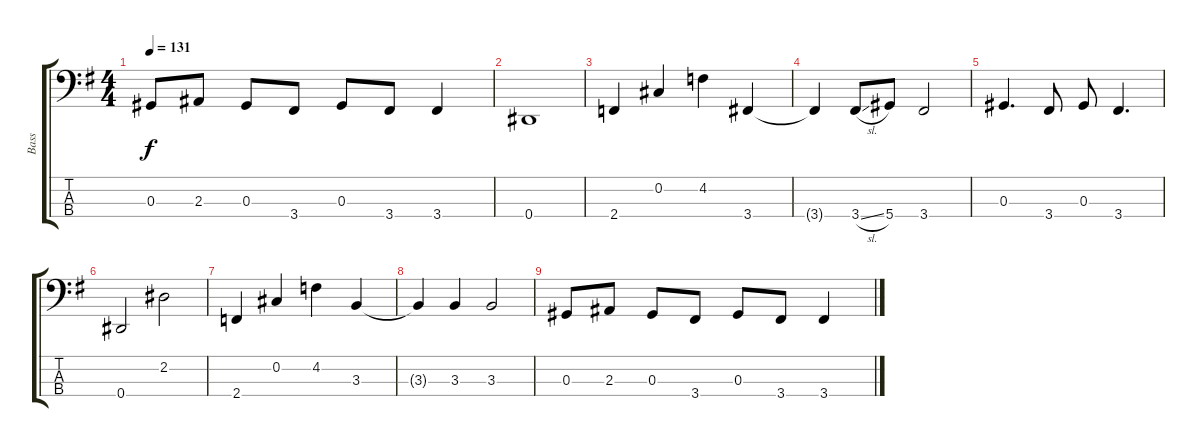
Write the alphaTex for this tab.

\track ("Bass" "Bass") {instrument electricbasspick}
\staff {score tabs}
\tuning (Gb2 Db2 Ab1 Eb1) {hide}
\ts (4 4)
\tempo 131
\clef f4
\ks g
0.3.8{dy f} 2.3.8 0.3.8 3.4.8 0.3.8 3.4.8 3.4.4 |
0.4.1 |
2.4.4 0.2.4 4.2.4 3.4.4 |
3.4{t}.4 3.4{sl}.8 5.4.8 3.4.2 |
0.3.4{d} 3.4.8 0.3.8 3.4.4{d} |
0.4.2 2.2.2 |
2.4.4 0.2.4 4.2.4 3.3.4 |
3.3{t}.4 3.3.4 3.3.2 |
0.3.8 2.3.8 0.3.8 3.4.8 0.3.8 3.4.8 3.4.4
